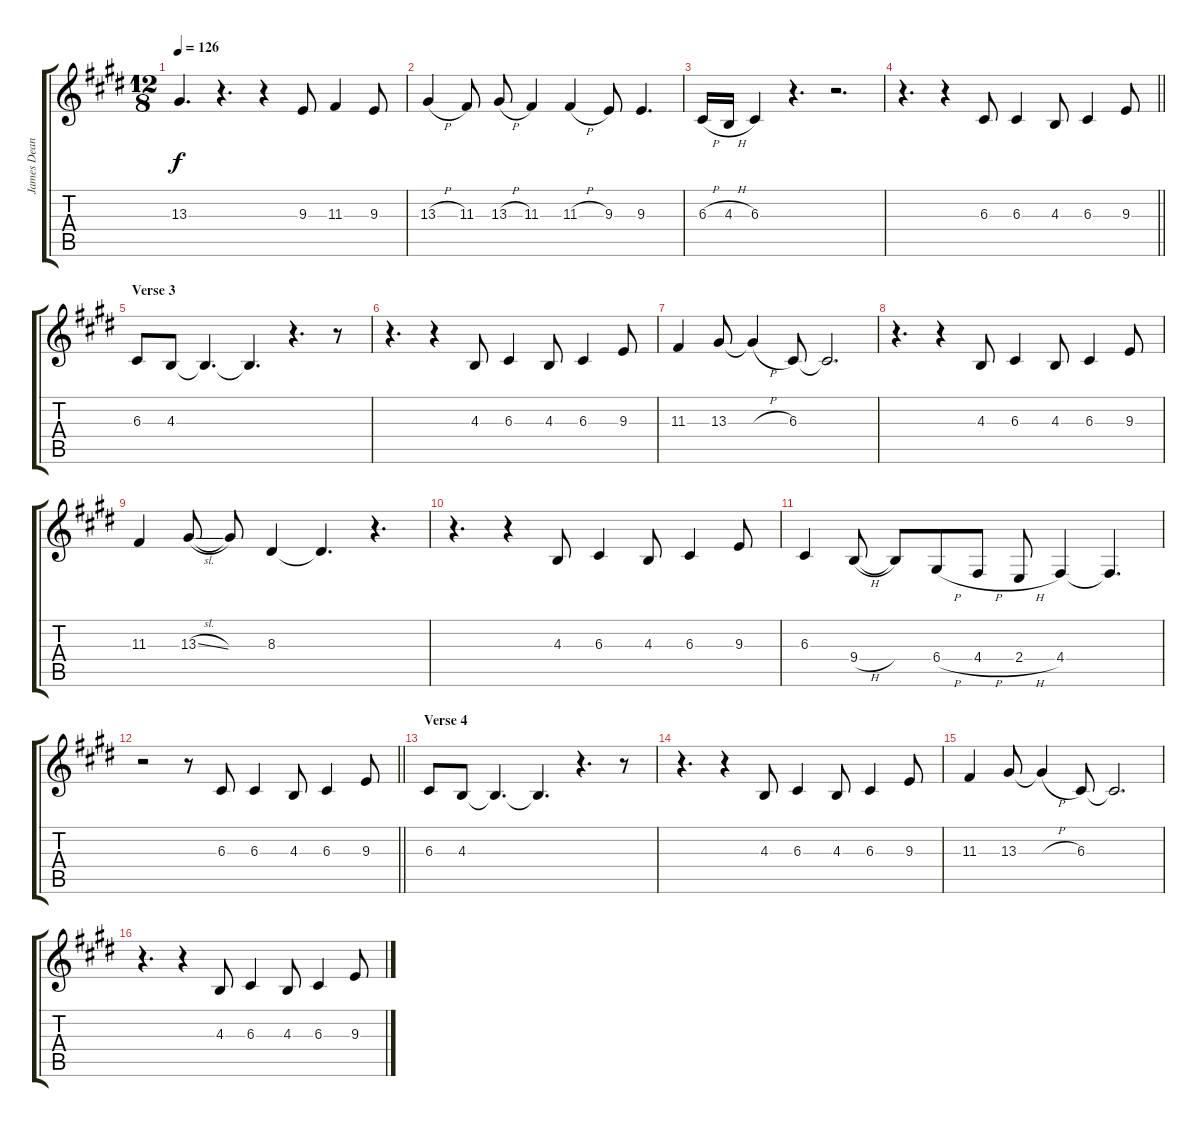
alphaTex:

\track ("James Dean Bradfield (Vocals)" "James Dean") {instrument viola}
\staff {score tabs}
\tuning (E4 B3 G3 D3 A2 E2) {hide}
\ts (12 8)
\tempo 126
\clef g2
\ks e
13.3.4{d dy f} r.4{d} r.4 9.3.8 11.3.4 9.3.8 |
13.3{h}.4 11.3.8 13.3{h}.8 11.3.4 11.3{h}.4 9.3.8 9.3.4{d} |
6.3{h}.16 4.3{h}.16 6.3.4 r.4{d} r.2{d} |
\barLineRight lightlight
r.4{d} r.4 6.3.8 6.3.4 4.3.8 6.3.4 9.3.8 |
\section ("" "Verse 3")
6.3.8 4.3.8 4.3{t}.4{d} 4.3{t}.4{d} r.4{d} r.8 |
r.4{d} r.4 4.3.8 6.3.4 4.3.8 6.3.4 9.3.8 |
11.3.4 13.3.8 13.3{h t}.4 6.3.8 6.3{t}.2{d} |
r.4{d} r.4 4.3.8 6.3.4 4.3.8 6.3.4 9.3.8 |
11.3.4 13.3{sl}.8 13.3{t}.8 8.3.4 8.3{t}.4{d} r.4{d} |
r.4{d} r.4 4.3.8 6.3.4 4.3.8 6.3.4 9.3.8 |
6.3.4 9.4{h}.8 9.4{t}.8 6.4{h}.8 4.4{h}.8 2.4{h}.8 4.4.4 4.4{t}.4{d} |
\barLineRight lightlight
r.2 r.8 6.3.8 6.3.4 4.3.8 6.3.4 9.3.8 |
\section ("" "Verse 4")
6.3.8 4.3.8 4.3{t}.4{d} 4.3{t}.4{d} r.4{d} r.8 |
r.4{d} r.4 4.3.8 6.3.4 4.3.8 6.3.4 9.3.8 |
11.3.4 13.3.8 13.3{h t}.4 6.3.8 6.3{t}.2{d} |
r.4{d} r.4 4.3.8 6.3.4 4.3.8 6.3.4 9.3.8
